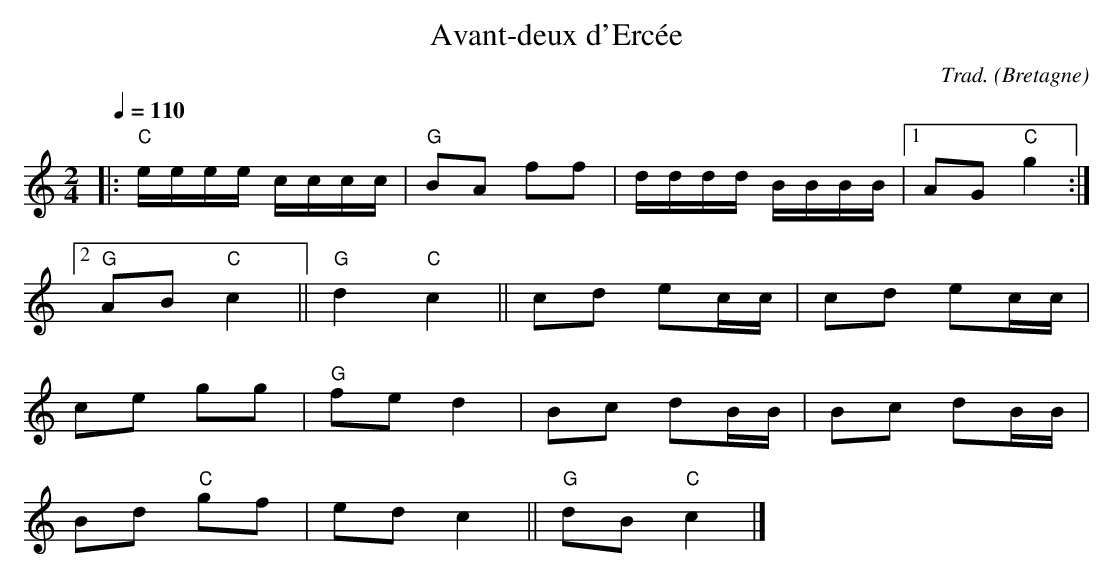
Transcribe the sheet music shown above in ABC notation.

X:1
T:Avant-deux d'Ercée
C:Trad.
O:Bretagne
M:2/4
L:1/16
Q:1/4=110
K:C
|: "C"eeee cccc | "G"B2A2 f2f2 | dddd BBBB |1 A2G2 "C"g4 :|2
"G"A2B2 "C"c4 || "G"d4 "C"c4 || c2d2 e2cc | c2d2 e2cc |
c2e2 g2g2 | "G"f2e2 d4 | B2c2 d2BB | B2c2 d2BB |
B2d2 "C"g2f2 | e2d2 c4 || "G"d2B2 "C"c4 |]
